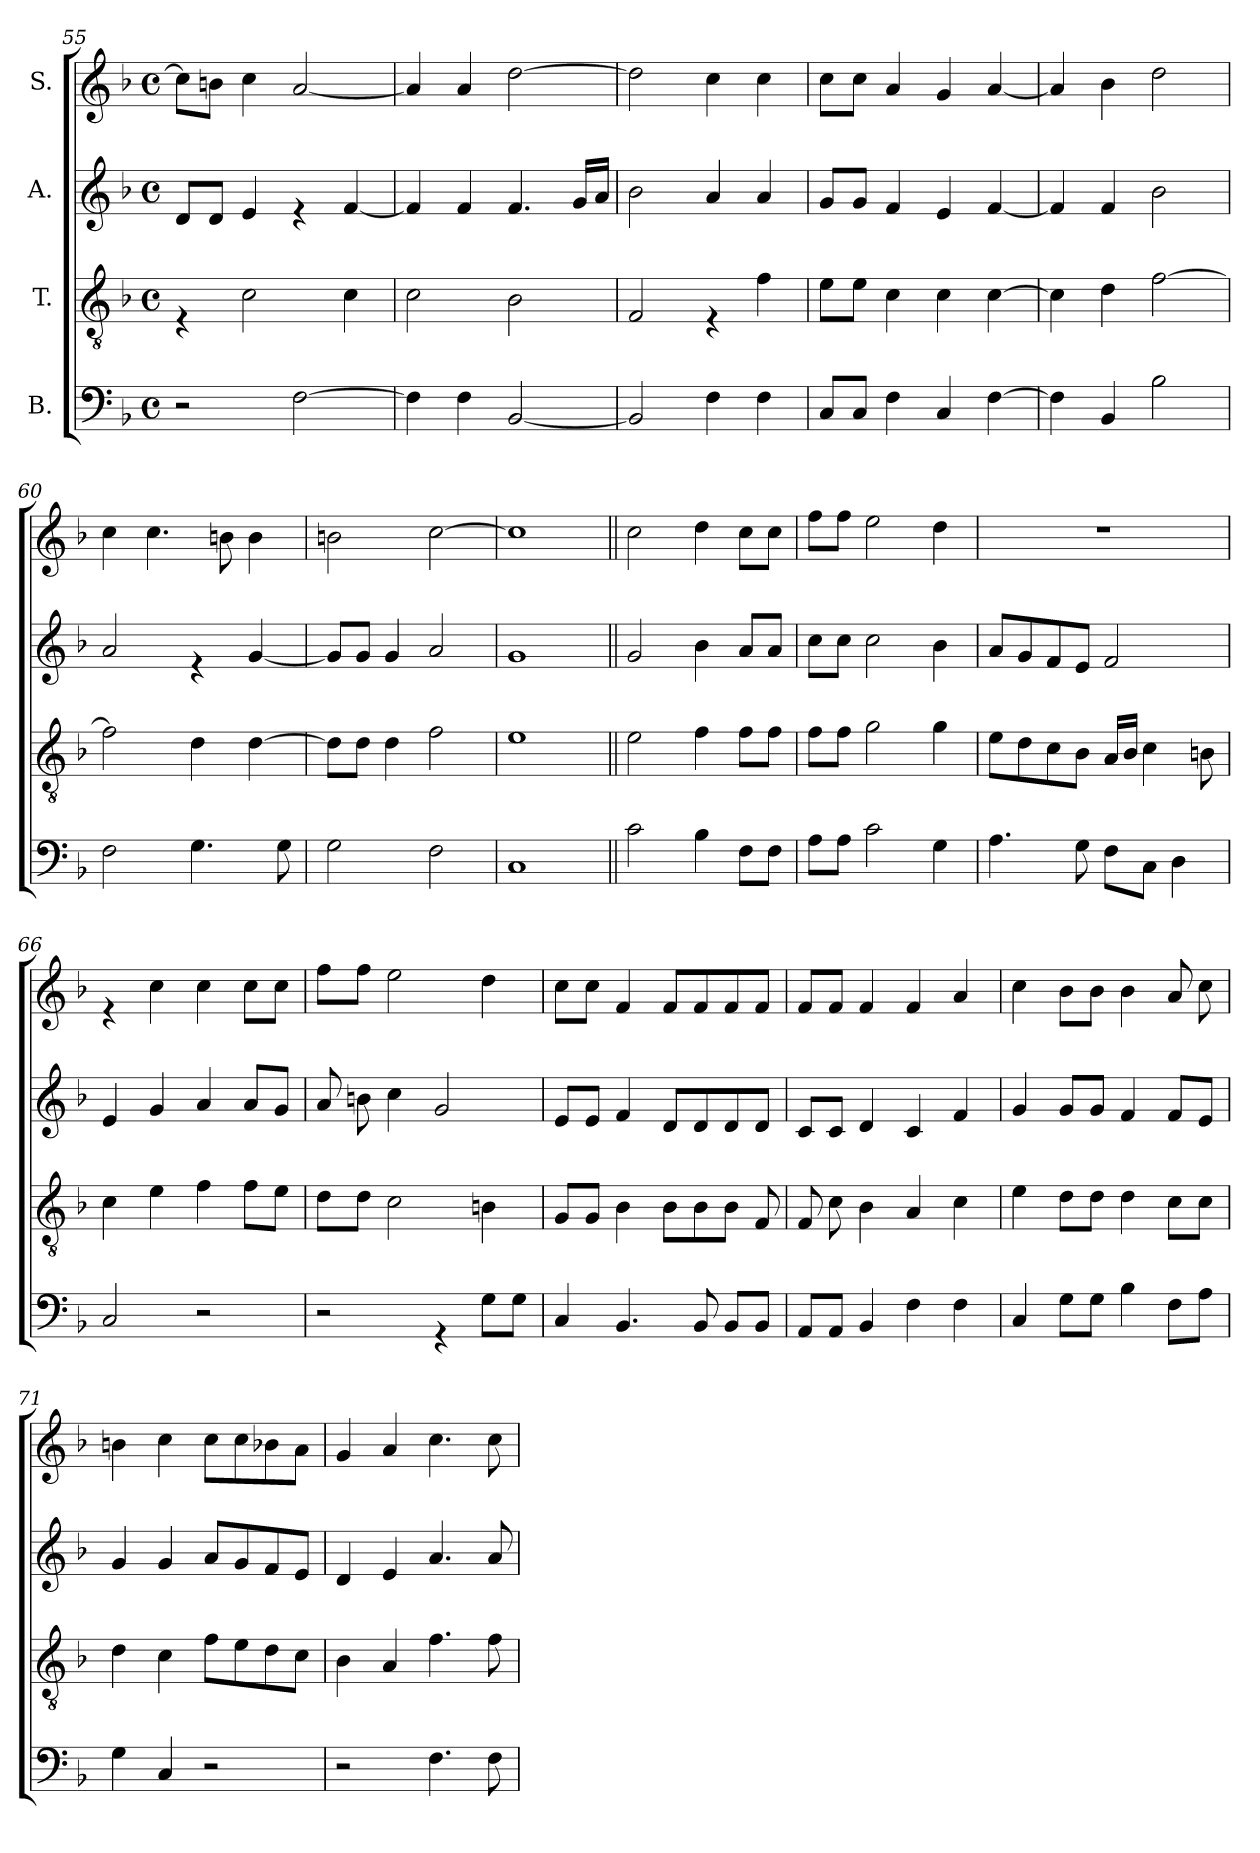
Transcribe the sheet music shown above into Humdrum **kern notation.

**kern	**kern	**kern	**kern
*part4	*part3	*part2	*part1
*staff4	*staff3	*staff2	*staff1
*I"B.	*I"T.	*I"A.	*I"S.
*clefF4	*clefGv2	*clefG2	*clefG2
*k[b-]	*k[b-]	*k[b-]	*k[b-]
*F:	*F:	*F:	*F:
*M4/4	*M4/4	*M4/4	*M4/4
*met(c)	*met(c)	*met(c)	*met(c)
=55	=55	=55	=55
2r	4rE	8d/L	8cc\L]
.	.	8d/J	8bn\J
.	2c\	4e/	4cc\
[>2F\	.	4re	[<2a/
.	4c\	[<4f/	.
=56	=56	=56	=56
4F\]	2c\	4f/]	4a/]
4F\	.	4f/	4a/
[<2BB-/	2B-\	4.f/	[>2dd\
.	.	16g/LL	.
.	.	16a/JJ	.
=57	=57	=57	=57
2BB-/]	2F/	2b-\	2dd\]
4F\	4rE	4a/	4cc\
4F\	4f\	4a/	4cc\
=58	=58	=58	=58
8C/L	8e\L	8g/L	8cc\L
8C/J	8e\J	8g/J	8cc\J
4F\	4c\	4f/	4a/
4C/	4c\	4e/	4g/
[>4F\	[>4c\	[<4f/	[<4a/
=59	=59	=59	=59
4F\]	4c\]	4f/]	4a/]
4BB-/	4d\	4f/	4b-\
2B-\	[>2f\	2b-\	2dd\
!!LO:LB:g=z
=60	=60	=60	=60
2F\	2f\]	2a/	4cc\
.	.	.	4.cc\
4.G\	4d\	4re	.
.	.	.	8bn\
.	[>4d\	[<4g/	4b\
8G\	.	.	.
=61	=61	=61	=61
2G\	8d\L]	8g/L]	2bn\
.	8d\J	8g/J	.
.	4d\	4g/	.
2F\	2f\	2a/	[>2cc\
=62	=62	=62	=62
1C	1e	1g	1cc]
=63||	=63||	=63||	=63||
2c\	2e\	2g/	2cc\
4B-\	4f\	4b-\	4dd\
8F\L	8f\L	8a/L	8cc\L
8F\J	8f\J	8a/J	8cc\J
=64	=64	=64	=64
8A\L	8f\L	8cc\L	8ff\L
8A\J	8f\J	8cc\J	8ff\J
2c\	2g\	2cc\	2ee\
4G\	4g\	4b-\	4dd\
=65	=65	=65	=65
4.A\	8e\L	8a/L	1r
.	8d\	8g/	.
.	8c\	8f/	.
8G\	8B-\J	8e/J	.
8F\L	16A/LL	2f/	.
.	16B-/JJ	.	.
8C\J	4c\	.	.
4D\	.	.	.
.	8Bn\	.	.
=66	=66	=66	=66
2C/	4c\	4e/	4re
.	4e\	4g/	4cc\
2r	4f\	4a/	4cc\
.	8f\L	8a/L	8cc\L
.	8e\J	8g/J	8cc\J
!!LO:LB:g=z
=67	=67	=67	=67
*	*	*^	*
2r	8d\L	8a/	8ryy	8ff\L
.	8d\J	4.ryy	8bn\	8ff\J
.	2c\	.	4cc\	2ee\
4rGG	.	2g/	2ryy	.
8G\L	4Bn\	.	.	4dd\
8G\J	.	.	.	.
*	*	*v	*v	*
=68	=68	=68	=68
4C/	8G/L	8e/L	8cc\L
.	8G/J	8e/J	8cc\J
4.BB-/	4B-i\	4f/	4f/
.	8B-\L	8d/L	8f/L
8BB-/	8B-\	8d/	8f/
8BB-/L	8B-\J	8d/	8f/
8BB-/J	8F/	8d/J	8f/J
=69	=69	=69	=69
*	*^	*	*
8AA/L	8F/	8ryy	8c/L	8f/L
8AA/J	4.ryy	8c\	8c/J	8f/J
4BB-/	.	4B-\	4d/	4f/
4F\	4A/	4ryy	4c/	4f/
4F\	4ryy	4c\	4f/	4a/
*	*v	*v	*	*
=70	=70	=70	=70
4C/	4e\	4g/	4cc\
8G\L	8d\L	8g/L	8b-\L
8G\J	8d\J	8g/J	8b-\J
4B-\	4d\	4f/	4b-\
8F\L	8c\L	8f/L	8a/
8A\J	8c\J	8e/J	8cc\
=71	=71	=71	=71
4G\	4d\	4g/	4bn\
4C/	4c\	4g/	4cc\
2r	8f\L	8a/L	8cc\L
.	8e\	8g/	8cc\
.	8d\	8f/	8b-X\
.	8c\J	8e/J	8a\J
!!LO:LB:g=z
=72	=72	=72	=72
2r	4B-\	4d/	4g/
.	4A/	4e/	4a/
4.F\	4.f\	4.a/	4.cc\
8F\	8f\	8a/	8cc\
=	=	=	=
*-	*-	*-	*-
